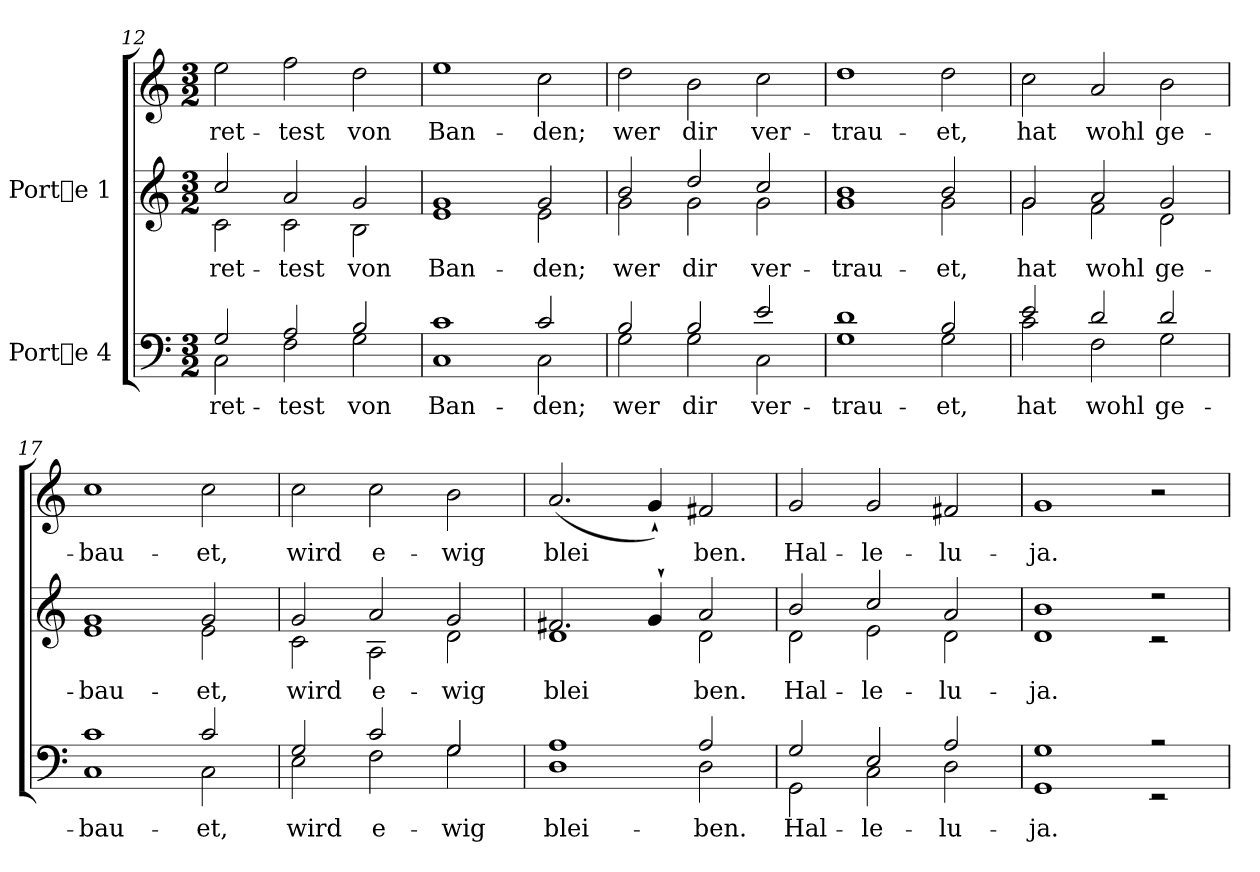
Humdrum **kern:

**kern	**text	**kern	**text	**kern	**text
*part2	*part2	*part1	*part1	*part1	*part1
*staff3	*staff3	*staff2	*staff2	*staff1	*staff1
*I"Porte 4	*	*I"Porte 1	*	*	*
!!LO:LB:g=z
*clefF4	*	*clefG2	*	*clefG2	*
*M3/2	*	*M3/2	*	*M3/2	*
=12	=12	=12	=12	=12	=12
!	!LO:LY:b	!	!LO:LY:b	!	!LO:LY:b
*^	*	*^	*	*	*
2G/	2C\	ret-	2cc/	2c\	ret-	2ee\	ret-
!	!	!LO:LY:b	!	!	!LO:LY:b	!	!LO:LY:b
2A/	2F\	-test	2a/	2c\	-test	2ff\	-test
!	!	!LO:LY:b	!	!	!LO:LY:b	!	!LO:LY:b
2B/	2G\	von	2g/	2B\	von	2dd\	von
=13	=13	=13	=13	=13	=13	=13	=13
!	!	!LO:LY:b	!	!	!LO:LY:b	!	!LO:LY:b
1c	1C	Ban-	1g	1e	Ban-	1ee	Ban-
!	!	!LO:LY:b	!	!	!LO:LY:b	!	!LO:LY:b
2c/	2C\	-den;	2g/	2e\	-den;	2cc\	-den;
=14	=14	=14	=14	=14	=14	=14	=14
!	!	!LO:LY:b	!	!	!LO:LY:b	!	!LO:LY:b
2B/	2G\	wer	2b/	2g\	-wer	2dd\	wer
!	!	!LO:LY:b	!	!	!LO:LY:b	!	!LO:LY:b
2B/	2G\	dir	2dd/	2g\	dir	2b\	dir
!	!	!LO:LY:b	!	!	!LO:LY:b	!	!LO:LY:b
2e/	2C\	ver-	2cc/	2g\	ver-	2cc\	ver-
=15	=15	=15	=15	=15	=15	=15	=15
!	!	!LO:LY:b	!	!	!LO:LY:b	!	!LO:LY:b
1d	1G	-trau-	1b	1g	trau-	1dd	-trau-
!	!	!LO:LY:b	!	!	!LO:LY:b	!	!LO:LY:b
2B/	2G\	-et,	2b/	2g\	-et,	2dd\	-et,
=16	=16	=16	=16	=16	=16	=16	=16
!	!	!LO:LY:b	!	!	!LO:LY:b	!	!LO:LY:b
2e/	2c\	hat	2g/	2g\	-hat	2cc\	hat
!	!	!LO:LY:b	!	!	!LO:LY:b	!	!LO:LY:b
2d/	2F\	wohl	2a/	2f\	wohl	2a/	wohl
!	!	!LO:LY:b	!	!	!LO:LY:b	!	!LO:LY:b
2d/	2G\	ge-	2g/	2d\	ge-	2b\	ge-
=17	=17	=17	=17	=17	=17	=17	=17
!	!	!LO:LY:b	!	!	!LO:LY:b	!	!LO:LY:b
1c	1C	-bau-	1g	1e	bau-	1cc	-bau-
!	!	!LO:LY:b	!	!	!LO:LY:b	!	!LO:LY:b
2c/	2C\	-et,	2g/	2e\	-et,	2cc\	-et,
!!LO:PB:g=z
=18	=18	=18	=18	=18	=18	=18	=18
!	!	!LO:LY:b	!	!	!LO:LY:b	!	!LO:LY:b
2G/	2E\	wird	2g/	2c\	wird	2cc\	wird
!	!	!LO:LY:b	!	!	!LO:LY:b	!	!LO:LY:b
2c/	2F\	e-	2a/	2A\	e-	2cc\	e-
!	!	!LO:LY:b	!	!	!LO:LY:b	!	!LO:LY:b
2G/	2G\	-wig	2g/	2d\	-wig	2b\	-wig
=19	=19	=19	=19	=19	=19	=19	=19
!	!	!LO:LY:b	!	!	!LO:LY:b	!	!LO:LY:b
1A	1D	blei-	2.f#X/	1d	blei-	(>2.a/	blei-
!	!	!	!	!	!LO:LY:b	!	!LO:LY:b
.	.	.	4g`</	.	-	4g`</)	-
!	!	!LO:LY:b	!	!	!LO:LY:b	!	!LO:LY:b
2A/	2D\	-ben.	2a/	2d\	ben.	2f#X/	ben.
=20	=20	=20	=20	=20	=20	=20	=20
!	!	!LO:LY:b	!	!	!LO:LY:b	!	!LO:LY:b
2G/	2GG\	Hal-	2b/	2d\	-Hal-	2g/	Hal-
!	!	!LO:LY:b	!	!	!LO:LY:b	!	!LO:LY:b
2E/	2C\	-le-	2cc/	2e\	-le-	2g/	-le-
!	!	!LO:LY:b	!	!	!LO:LY:b	!	!LO:LY:b
2A/	2D\	-lu-	2a/	2d\	-lu-	2f#X/	-lu-
=21	=21	=21	=21	=21	=21	=21	=21
!	!	!LO:LY:b	!	!	!LO:LY:b	!	!LO:LY:b
1G	1GG	-ja.	1b	1d	ja.	1g	-ja.
2r	2r	.	2r	2r	.	2r	.
*v	*v	*	*	*	*	*	*
*	*	*v	*v	*	*	*
=	=	=	=	=	=
*-	*-	*-	*-	*-	*-
